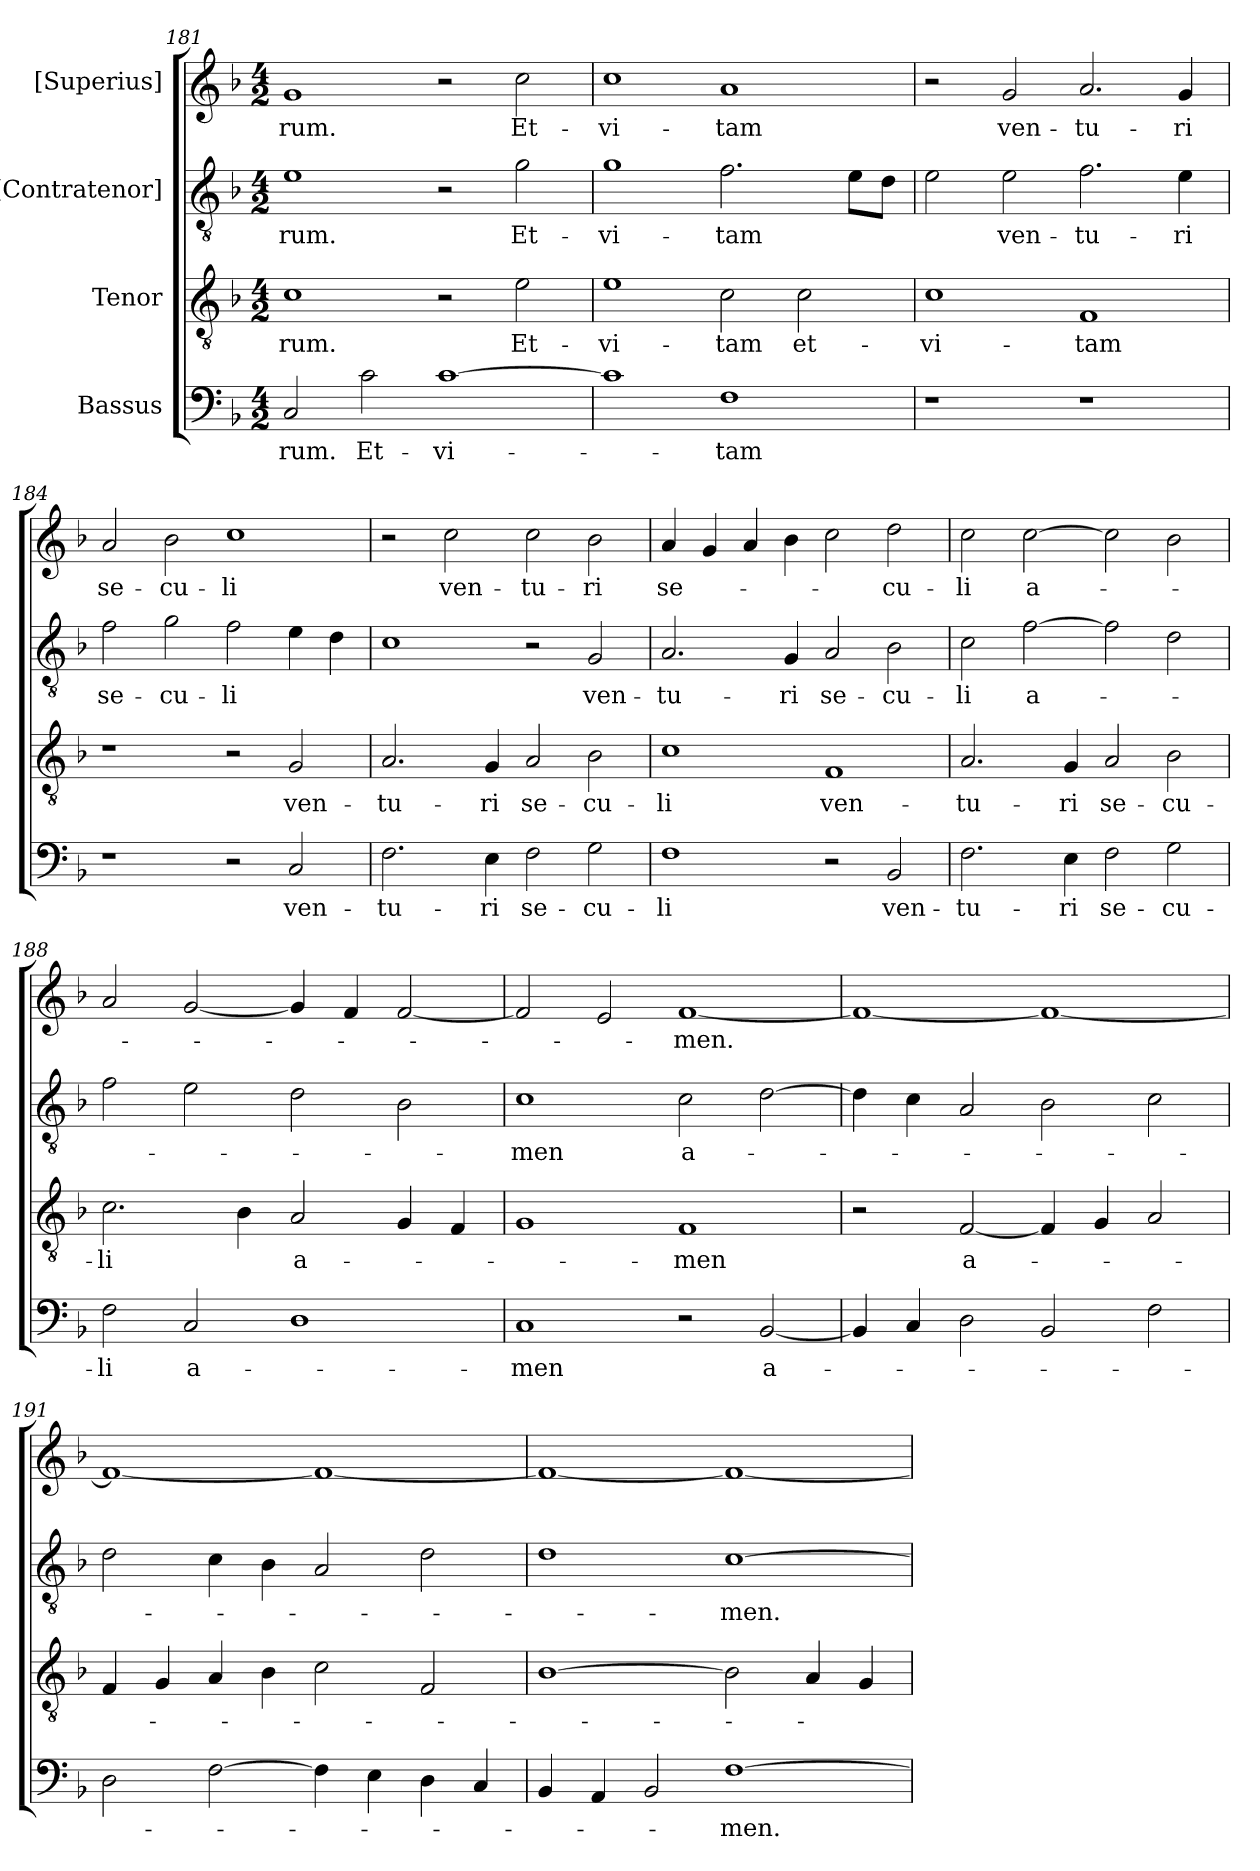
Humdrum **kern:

**kern	**text	**kern	**text	**kern	**text	**kern	**text
*part4	*part4	*part3	*part3	*part2	*part2	*part1	*part1
*staff4	*staff4	*staff3	*staff3	*staff2	*staff2	*staff1	*staff1
*I"Bassus	*	*I"Tenor	*	*I"[Contratenor]	*	*I"[Superius]	*
*clefF4	*	*clefGv2	*	*clefGv2	*	*clefG2	*
*k[b-]	*	*k[b-]	*	*k[b-]	*	*k[b-]	*
*M4/2	*	*M4/2	*	*M4/2	*	*M4/2	*
=181	=181	=181	=181	=181	=181	=181	=181
2C/	-rum.	1c\	-rum.	1e\	-rum.	1g/	-rum.
2c\	Et-	.	.	.	.	.	.
[1c\	vi-	2r	.	2r	.	2r	.
.	.	2e\	Et-	2g\	Et-	2cc\	Et-
=182	=182	=182	=182	=182	=182	=182	=182
1c\]	.	1e\	vi-	1g\	vi-	1cc\	vi-
1F\	-tam	2c\	-tam	2.f\	-tam	1a/	-tam
.	.	2c\	et-	.	.	.	.
.	.	.	.	8e\L	.	.	.
.	.	.	.	8d\J	.	.	.
=183	=183	=183	=183	=183	=183	=183	=183
1r	.	1c\	vi-	2e\	.	2r	.
.	.	.	.	2e\	ven-	2g/	ven-
1r	.	1F/	-tam	2.f\	-tu-	2.a/	-tu-
.	.	.	.	4e\	-ri	4g/	-ri
=184	=184	=184	=184	=184	=184	=184	=184
1r	.	1r	.	2f\	se-	2a/	se-
.	.	.	.	2g\	-cu-	2b-\	-cu-
2r	.	2r	.	2f\	-li	1cc\	-li
2C/	ven-	2G/	ven-	4e\	.	.	.
.	.	.	.	4d\	.	.	.
=185	=185	=185	=185	=185	=185	=185	=185
2.F\	-tu-	2.A/	-tu-	1c\	.	2r	.
.	.	.	.	.	.	2cc\	ven-
4E\	-ri	4G/	-ri	.	.	.	.
2F\	se-	2A/	se-	2r	.	2cc\	-tu-
2G\	-cu-	2B-\	-cu-	2G/	ven-	2b-\	-ri
=186	=186	=186	=186	=186	=186	=186	=186
1F\	-li	1c\	-li	2.A/	-tu-	4a/	se-
.	.	.	.	.	.	4g/	.
.	.	.	.	.	.	4a/	.
.	.	.	.	4G/	-ri	4b-\	.
2r	.	1F/	ven-	2A/	se-	2cc\	.
2BB-/	ven-	.	.	2B-\	-cu-	2dd\	-cu-
=187	=187	=187	=187	=187	=187	=187	=187
2.F\	-tu-	2.A/	-tu-	2c\	-li	2cc\	-li
.	.	.	.	[2f\	a-	[2cc\	a-
4E\	-ri	4G/	-ri	.	.	.	.
2F\	se-	2A/	se-	2f\]	.	2cc\]	.
2G\	-cu-	2B-\	-cu-	2d\	.	2b-\	.
=188	=188	=188	=188	=188	=188	=188	=188
2F\	-li	2.c\	-li	2f\	.	2a/	.
2C/	a-	.	.	2e\	.	[2g/	.
.	.	4B-\	.	.	.	.	.
1D\	.	2A/	a-	2d\	.	4g/]	.
.	.	.	.	.	.	4f/	.
.	.	4G/	.	2B-\	.	[2f/	.
.	.	4F/	.	.	.	.	.
=189	=189	=189	=189	=189	=189	=189	=189
1C/	-men	1G/	.	1c\	-men	2f/]	.
.	.	.	.	.	.	2e/	.
2r	.	1F/	-men	2c\	a-	[1f/	-men.
[2BB-/	a-	.	.	[2d\	.	.	.
=190	=190	=190	=190	=190	=190	=190	=190
4BB-/]	.	2r	.	4d\]	.	1f/_	.
4C/	.	.	.	4c\	.	.	.
2D\	.	[2F/	a-	2A/	.	.	.
2BB-/	.	4F/]	.	2B-\	.	1f/_	.
.	.	4G/	.	.	.	.	.
2F\	.	2A/	.	2c\	.	.	.
=191	=191	=191	=191	=191	=191	=191	=191
2D\	.	4F/	.	2d\	.	1f/_	.
.	.	4G/	.	.	.	.	.
[2F\	.	4A/	.	4c\	.	.	.
.	.	4B-\	.	4B-\	.	.	.
4F\]	.	2c\	.	2A/	.	1f/_	.
4E\	.	.	.	.	.	.	.
4D\	.	2F/	.	2d\	.	.	.
4C/	.	.	.	.	.	.	.
=192	=192	=192	=192	=192	=192	=192	=192
4BB-/	.	[1B-\	.	1d\	.	1f/_	.
4AA/	.	.	.	.	.	.	.
2BB-/	.	.	.	.	.	.	.
[1F\	-men.	2B-\]	.	[1c\	-men.	1f/_	.
.	.	4A/	.	.	.	.	.
.	.	4G/	.	.	.	.	.
=	=	=	=	=	=	=	=
*-	*-	*-	*-	*-	*-	*-	*-
